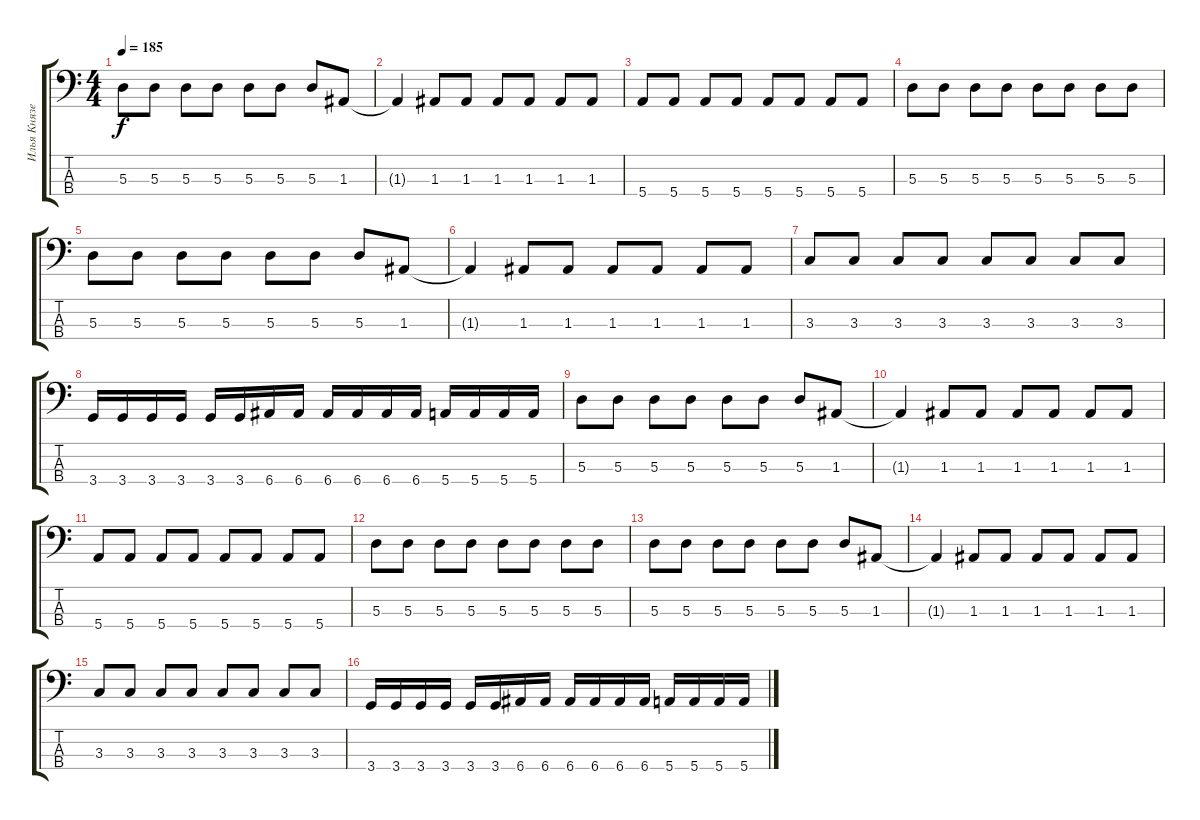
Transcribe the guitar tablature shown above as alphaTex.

\track ("Илья Князев" "Илья Князе") {instrument electricbasspick}
\staff {score tabs}
\tuning (G2 D2 A1 E1) {hide}
\ts (4 4)
\tempo 185
\clef f4
\ks c
5.3.8{dy f} 5.3.8 5.3.8 5.3.8 5.3.8 5.3.8 5.3.8 1.3.8 |
1.3{t}.4 1.3.8 1.3.8 1.3.8 1.3.8 1.3.8 1.3.8 |
5.4.8 5.4.8 5.4.8 5.4.8 5.4.8 5.4.8 5.4.8 5.4.8 |
5.3.8 5.3.8 5.3.8 5.3.8 5.3.8 5.3.8 5.3.8 5.3.8 |
5.3.8 5.3.8 5.3.8 5.3.8 5.3.8 5.3.8 5.3.8 1.3.8 |
1.3{t}.4 1.3.8 1.3.8 1.3.8 1.3.8 1.3.8 1.3.8 |
3.3.8 3.3.8 3.3.8 3.3.8 3.3.8 3.3.8 3.3.8 3.3.8 |
3.4.16 3.4.16 3.4.16 3.4.16 3.4.16 3.4.16 6.4.16 6.4.16 6.4.16 6.4.16 6.4.16 6.4.16 5.4.16 5.4.16 5.4.16 5.4.16 |
5.3.8 5.3.8 5.3.8 5.3.8 5.3.8 5.3.8 5.3.8 1.3.8 |
1.3{t}.4 1.3.8 1.3.8 1.3.8 1.3.8 1.3.8 1.3.8 |
5.4.8 5.4.8 5.4.8 5.4.8 5.4.8 5.4.8 5.4.8 5.4.8 |
5.3.8 5.3.8 5.3.8 5.3.8 5.3.8 5.3.8 5.3.8 5.3.8 |
5.3.8 5.3.8 5.3.8 5.3.8 5.3.8 5.3.8 5.3.8 1.3.8 |
1.3{t}.4 1.3.8 1.3.8 1.3.8 1.3.8 1.3.8 1.3.8 |
3.3.8 3.3.8 3.3.8 3.3.8 3.3.8 3.3.8 3.3.8 3.3.8 |
3.4.16 3.4.16 3.4.16 3.4.16 3.4.16 3.4.16 6.4.16 6.4.16 6.4.16 6.4.16 6.4.16 6.4.16 5.4.16 5.4.16 5.4.16 5.4.16
